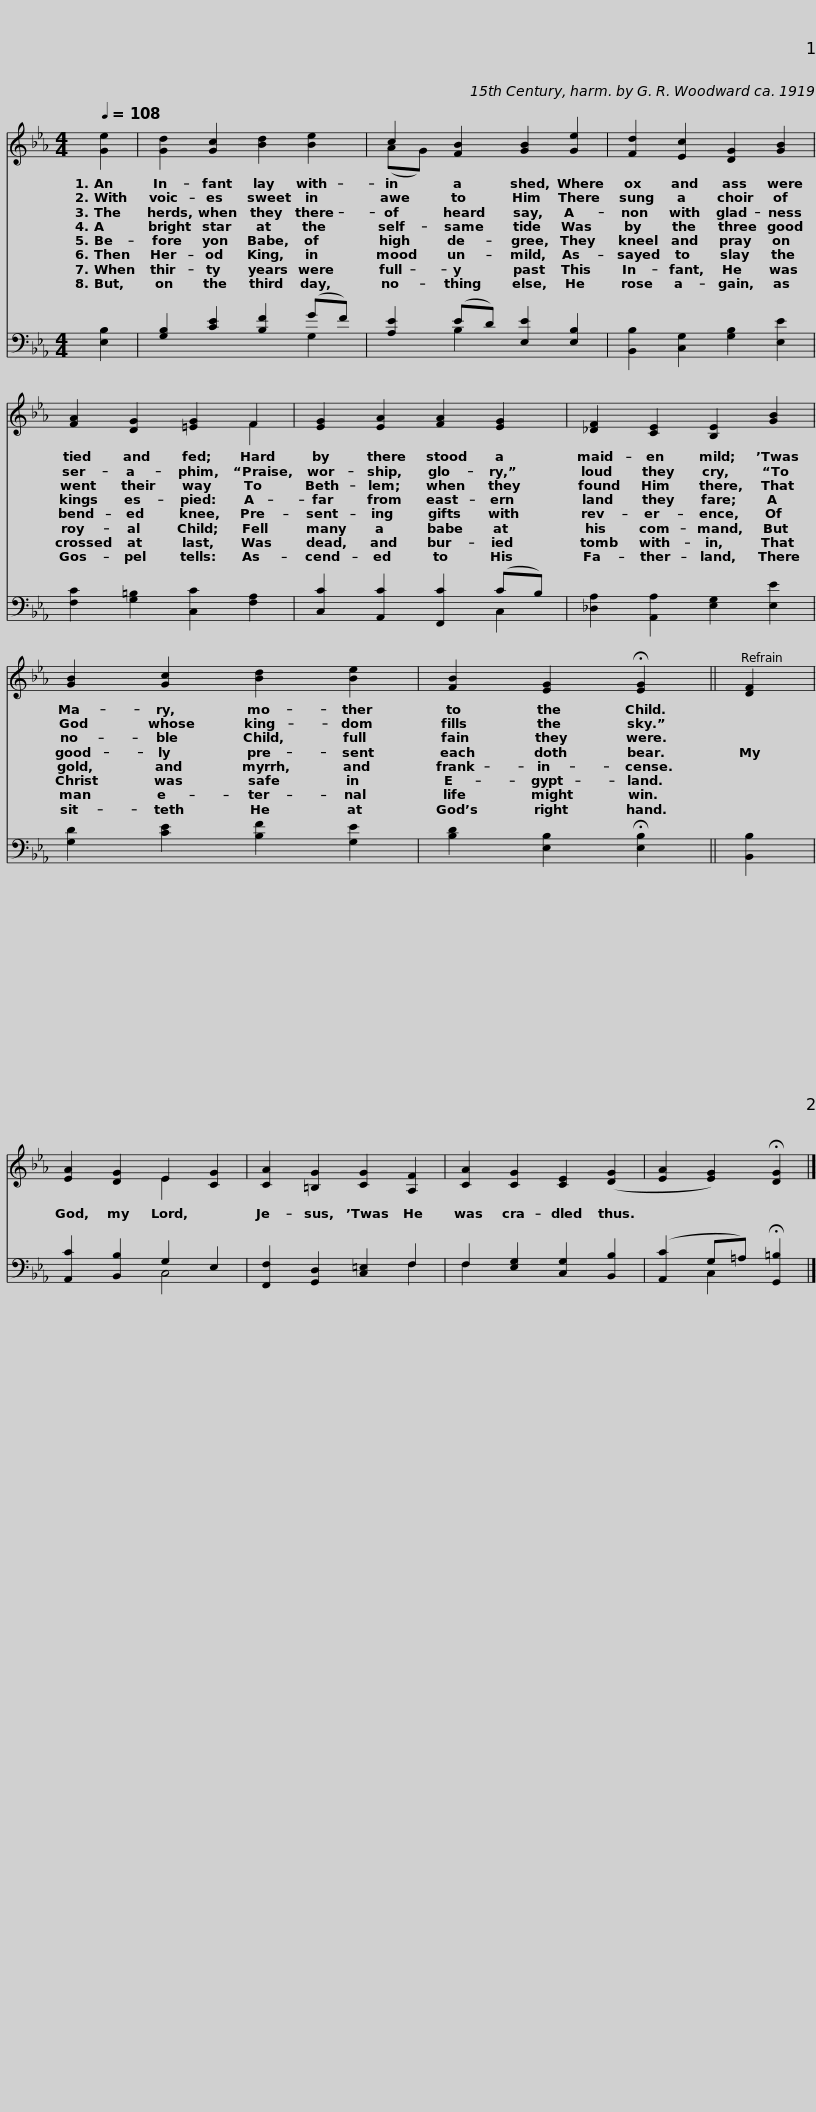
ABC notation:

X:1
%%score ( 1 2 ) ( 3 4 )
L:1/8
Q:1/4=108
M:4/4
I:linebreak $
K:Eb
V:1 treble
V:2 treble
V:3 bass
V:4 bass
V:1
 [Ge]2 | [Gd]2 [Gc]2 [Bd]2 [Be]2 | c2 [FB]2 [GB]2 [Ge]2 | [Fd]2 [Ec]2 [DG]2 [GB]2 |$ [FA]2 [DG]2 [=EG]2 F2 | %5
 [EG]2 [EA]2 [FA]2 [EG]2 | [_DF]2 [CE]2 [B,E]2 [GB]2 |$ [GB]2 [Gc]2 [Bd]2 [Be]2 | [FB]2 [EG]2 !fermata![EG]2 || [DF]2 | %10
 [EA]2 [DG]2 E2 [CG]2 | [CA]2 [=B,G]2 [CG]2 [A,F]2 |$ [CA]2 [CG]2 [CE]2 ([DG]2 | [EA]2 [EG]2) !fermata![DG]2 |] %14
V:2
 x2 | x8 | (AG) x6 | x8 |$ x6 F2 | %5
 x8 | x8 |$ x8 | x6 || x2 | %10
 x4 E2 x2 | x8 |$ x8 | x6 |] %14
V:3
 [E,B,]2 | [G,B,]2 [CE]2 [B,F]2 (GF) | [A,E]2 (ED) [E,E]2 [E,B,]2 | [B,,B,]2 [C,G,]2 [G,B,]2 [E,E]2 |$ [F,C]2 [G,=B,]2 [C,C]2 [F,A,]2 | %5
 [C,C]2 [A,,C]2 [F,,C]2 (CB,) | [_D,A,]2 [A,,A,]2 [E,G,]2 [E,E]2 |$ [G,D]2 [CE]2 [B,F]2 [G,E]2 | [B,D]2 [E,B,]2 !fermata![E,B,]2 || [B,,B,]2 | %10
 [A,,C]2 [B,,B,]2 G,2 E,2 | [F,,F,]2 [G,,D,]2 [C,=E,]2 F,2 |$ F,2 [E,G,]2 [C,G,]2 [B,,B,]2 | ([A,,C]2 G,=A,) !fermata![G,,=B,]2 |] %14
V:4
 x2 | x6 G,2 | x2 B,2 x4 | x8 |$ x8 | %5
 x6 C,2 | x8 |$ x8 | x6 || x2 | %10
 x4 C,4 | x6 F,2 |$ F,2 x6 | x2 C,2 x2 |] %14
